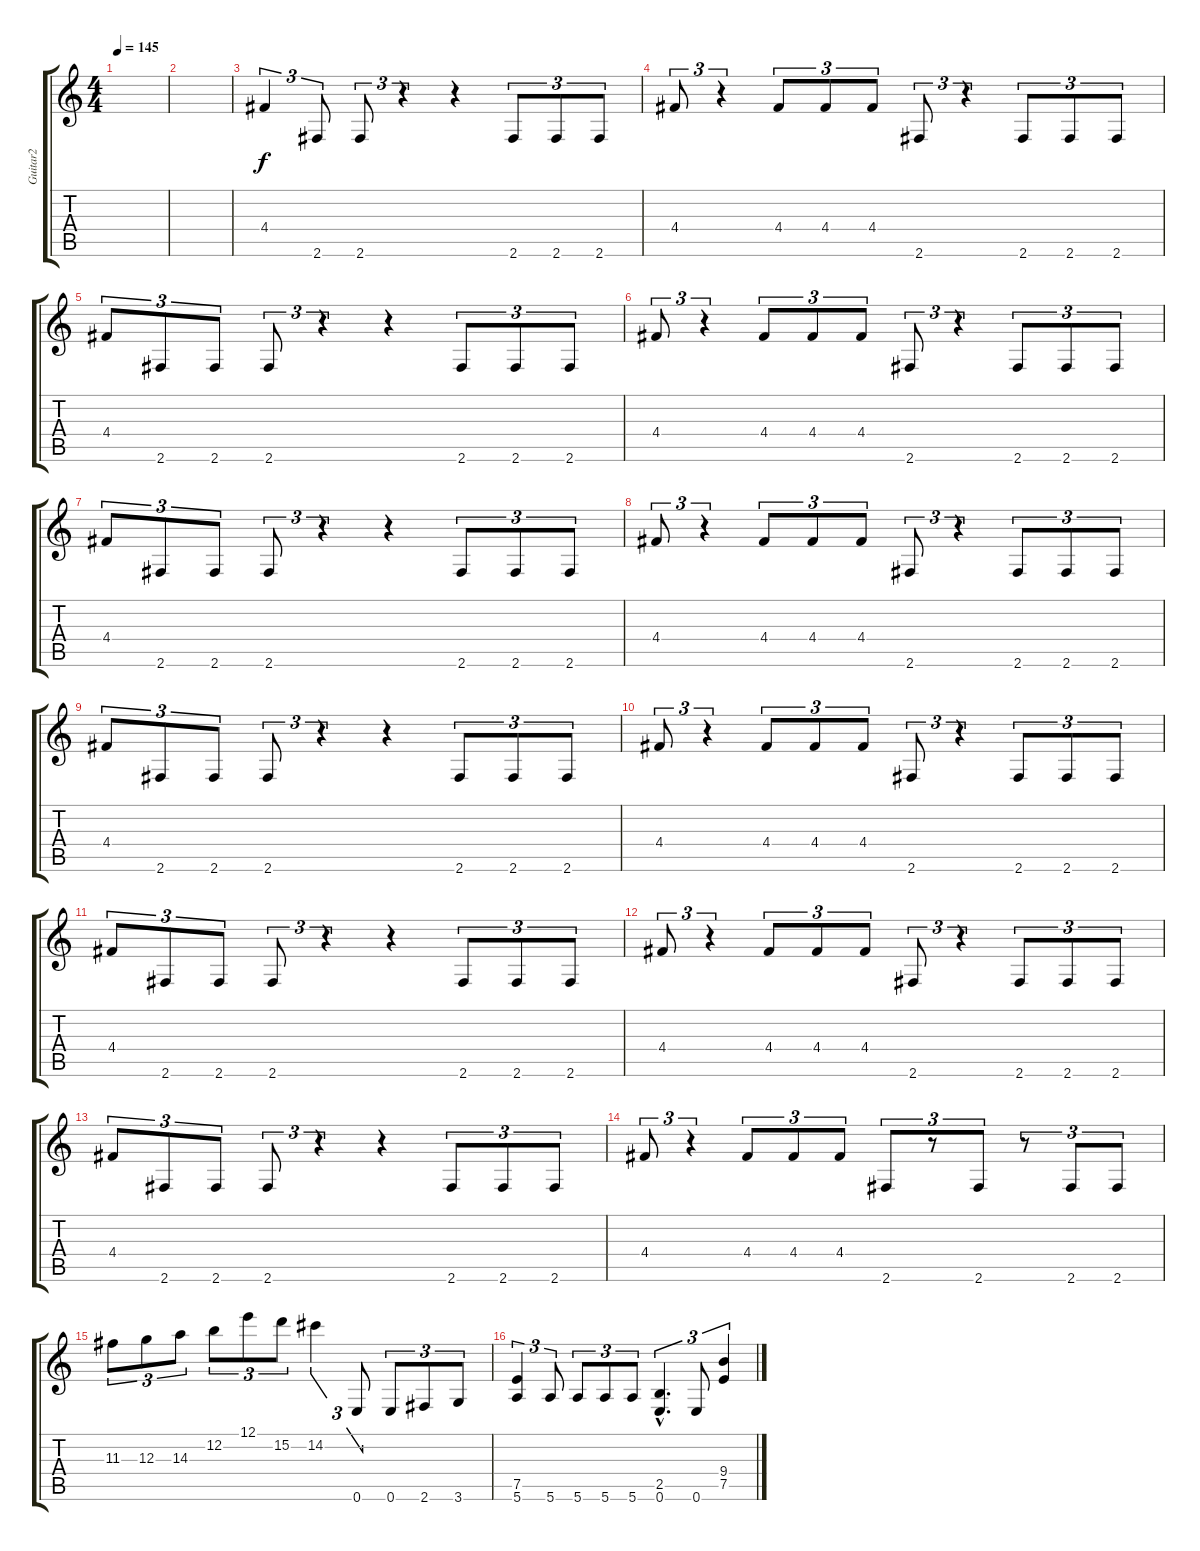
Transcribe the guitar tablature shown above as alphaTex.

\track ("Guitar2" "Guitar2") {instrument overdrivenguitar}
\staff {score tabs}
\tuning (E4 B3 G3 D3 A2 E2) {hide}
\ts (4 4)
\tempo 145
\clef g2
\ks c
|
|
4.4.4{tu (3 2)} 2.6.8{tu (3 2)} 2.6.8{tu (3 2)} r.4{tu (3 2)} r.4 2.6.8{tu (3 2)} 2.6.8{tu (3 2)} 2.6.8{tu (3 2)} |
4.4.8{tu (3 2)} r.4{tu (3 2)} 4.4.8{tu (3 2)} 4.4.8{tu (3 2)} 4.4.8{tu (3 2)} 2.6.8{tu (3 2)} r.4{tu (3 2)} 2.6.8{tu (3 2)} 2.6.8{tu (3 2)} 2.6.8{tu (3 2)} |
4.4.8{tu (3 2)} 2.6.8{tu (3 2)} 2.6.8{tu (3 2)} 2.6.8{tu (3 2)} r.4{tu (3 2)} r.4 2.6.8{tu (3 2)} 2.6.8{tu (3 2)} 2.6.8{tu (3 2)} |
4.4.8{tu (3 2)} r.4{tu (3 2)} 4.4.8{tu (3 2)} 4.4.8{tu (3 2)} 4.4.8{tu (3 2)} 2.6.8{tu (3 2)} r.4{tu (3 2)} 2.6.8{tu (3 2)} 2.6.8{tu (3 2)} 2.6.8{tu (3 2)} |
4.4.8{tu (3 2)} 2.6.8{tu (3 2)} 2.6.8{tu (3 2)} 2.6.8{tu (3 2)} r.4{tu (3 2)} r.4 2.6.8{tu (3 2)} 2.6.8{tu (3 2)} 2.6.8{tu (3 2)} |
4.4.8{tu (3 2)} r.4{tu (3 2)} 4.4.8{tu (3 2)} 4.4.8{tu (3 2)} 4.4.8{tu (3 2)} 2.6.8{tu (3 2)} r.4{tu (3 2)} 2.6.8{tu (3 2)} 2.6.8{tu (3 2)} 2.6.8{tu (3 2)} |
4.4.8{tu (3 2)} 2.6.8{tu (3 2)} 2.6.8{tu (3 2)} 2.6.8{tu (3 2)} r.4{tu (3 2)} r.4 2.6.8{tu (3 2)} 2.6.8{tu (3 2)} 2.6.8{tu (3 2)} |
4.4.8{tu (3 2)} r.4{tu (3 2)} 4.4.8{tu (3 2)} 4.4.8{tu (3 2)} 4.4.8{tu (3 2)} 2.6.8{tu (3 2)} r.4{tu (3 2)} 2.6.8{tu (3 2)} 2.6.8{tu (3 2)} 2.6.8{tu (3 2)} |
4.4.8{tu (3 2)} 2.6.8{tu (3 2)} 2.6.8{tu (3 2)} 2.6.8{tu (3 2)} r.4{tu (3 2)} r.4 2.6.8{tu (3 2)} 2.6.8{tu (3 2)} 2.6.8{tu (3 2)} |
4.4.8{tu (3 2)} r.4{tu (3 2)} 4.4.8{tu (3 2)} 4.4.8{tu (3 2)} 4.4.8{tu (3 2)} 2.6.8{tu (3 2)} r.4{tu (3 2)} 2.6.8{tu (3 2)} 2.6.8{tu (3 2)} 2.6.8{tu (3 2)} |
4.4.8{tu (3 2)} 2.6.8{tu (3 2)} 2.6.8{tu (3 2)} 2.6.8{tu (3 2)} r.4{tu (3 2)} r.4 2.6.8{tu (3 2)} 2.6.8{tu (3 2)} 2.6.8{tu (3 2)} |
4.4.8{tu (3 2)} r.4{tu (3 2)} 4.4.8{tu (3 2)} 4.4.8{tu (3 2)} 4.4.8{tu (3 2)} 2.6.8{tu (3 2)} r.8{tu (3 2)} 2.6.8{tu (3 2)} r.8{tu (3 2)} 2.6.8{tu (3 2)} 2.6.8{tu (3 2)} |
11.3.8{tu (3 2)} 12.3.8{tu (3 2)} 14.3.8{tu (3 2)} 12.2.8{tu (3 2)} 12.1.8{tu (3 2)} 15.2.8{tu (3 2)} 14.2.4{tu (3 2)} 0.6.8{tu (3 2)} 0.6.8{tu (3 2)} 2.6.8{tu (3 2)} 3.6.8{tu (3 2)} |
(7.5 5.6).4{tu (3 2)} 5.6.8{tu (3 2)} 5.6.8{tu (3 2)} 5.6.8{tu (3 2)} 5.6.8{tu (3 2)} (2.5{hac} 0.6{hac}).4{d tu (3 2)} 0.6.8{tu (3 2)} (9.4 7.5).4{tu (3 2)}
